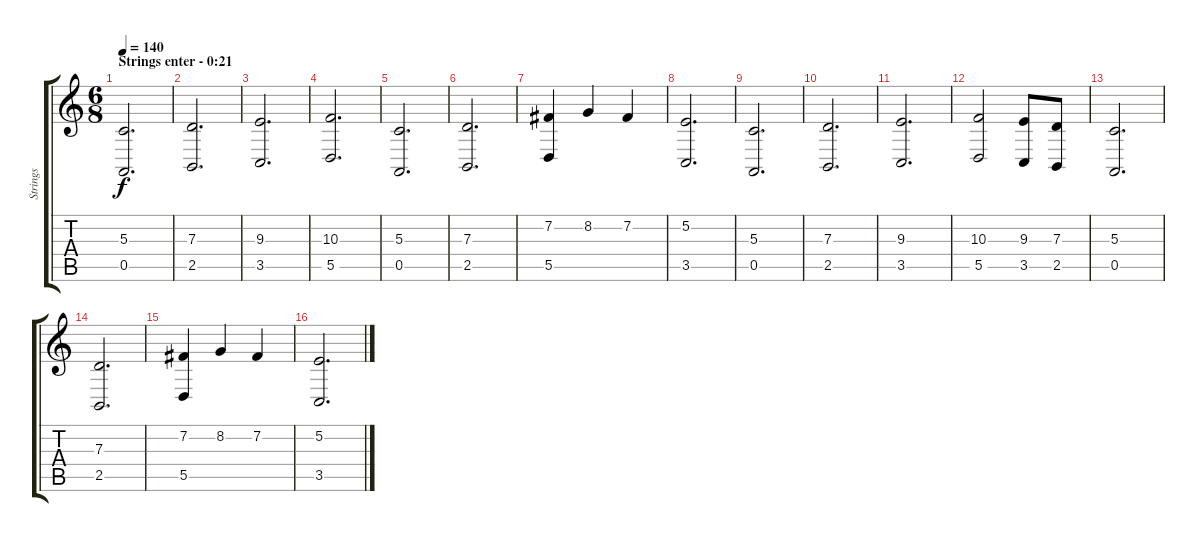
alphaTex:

\track ("Strings" "Strings") {instrument violin}
\staff {score tabs}
\tuning (E4 B3 G3 D3 A2 E2) {hide}
\ts (6 8)
\section ("" "Strings enter - 0:21")
\tempo 140
\clef g2
\ks c
(5.3 0.5).2{d dy f} |
(7.3 2.5).2{d} |
(9.3 3.5).2{d} |
(10.3 5.5).2{d} |
(5.3 0.5).2{d} |
(7.3 2.5).2{d} |
(7.2 5.5).4 8.2.4 7.2.4 |
(5.2 3.5).2{d} |
(5.3 0.5).2{d} |
(7.3 2.5).2{d} |
(9.3 3.5).2{d} |
(10.3 5.5).2 (9.3 3.5).8 (7.3 2.5).8 |
(5.3 0.5).2{d} |
(7.3 2.5).2{d} |
(7.2 5.5).4 8.2.4 7.2.4 |
(5.2 3.5).2{d}
